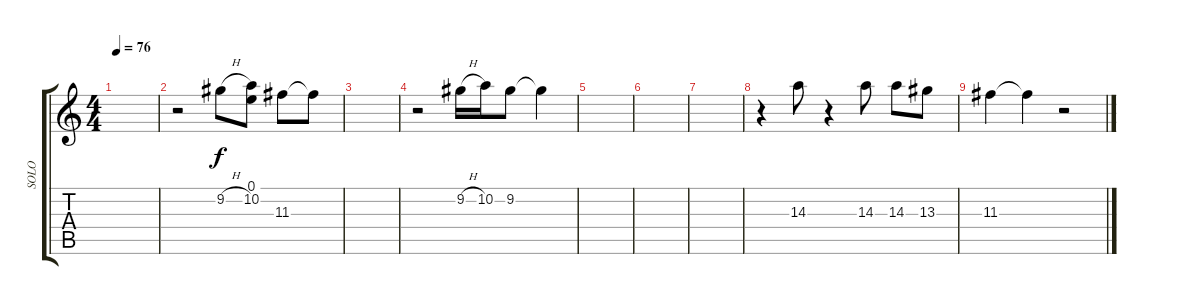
\track ("SOLO" "SOLO") {instrument distortionguitar}
\staff {score tabs}
\tuning (E4 B3 G3 D3 A2 E2) {hide}
\ts (4 4)
\tempo 76
\clef g2
\ks c
|
r.2 9.2{h}.8 (0.1 10.2).8 11.3.8 11.3{t}.8 |
|
r.2 9.2{h}.16 10.2.16 9.2.8 9.2{t}.4 |
|
|
|
r.4 14.3.8 r.4 14.3.8 14.3.8 13.3.8 |
11.3.4 11.3{t}.4 r.2
